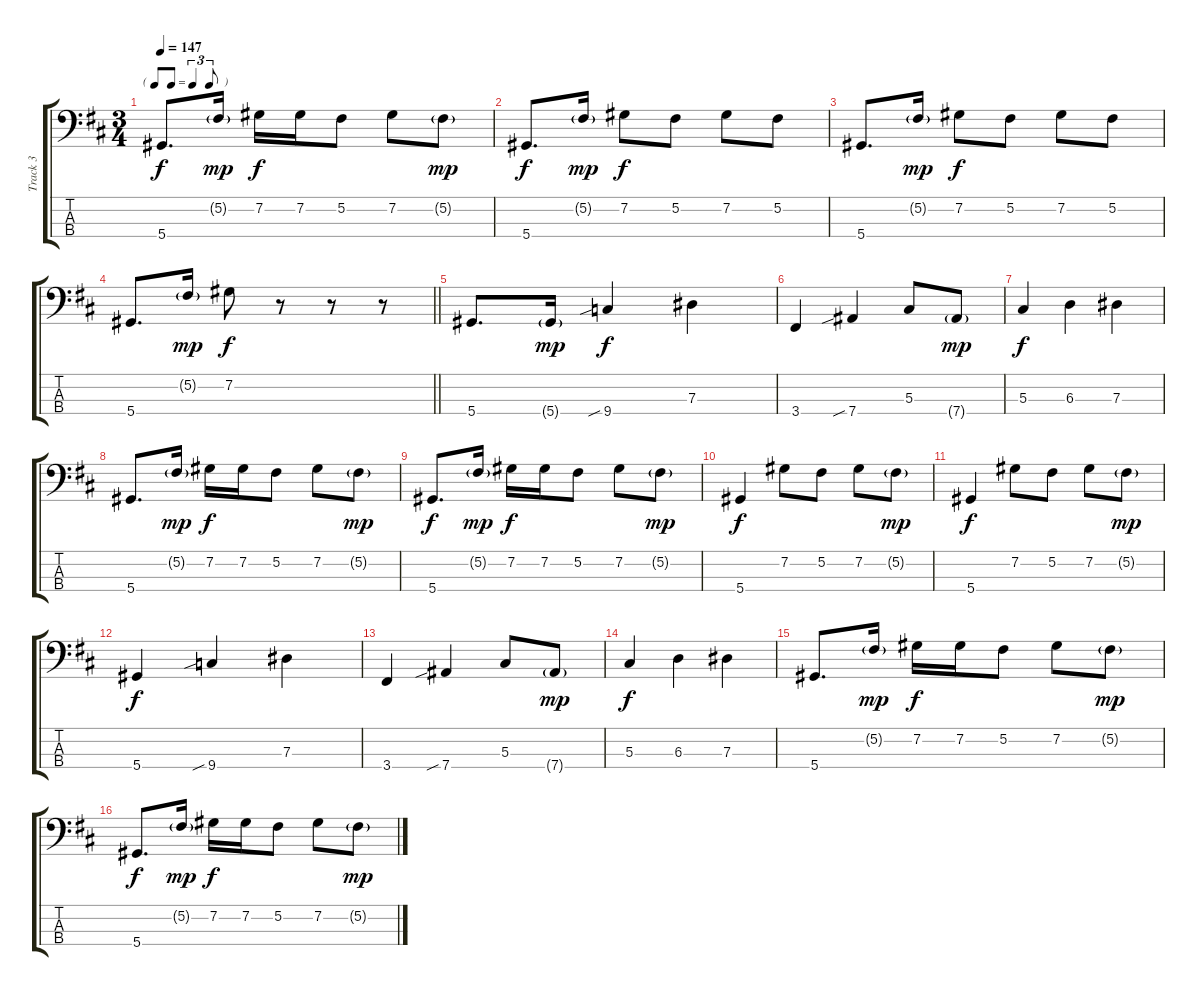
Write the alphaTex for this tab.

\track ("Track 3" "Track 3") {instrument electricbassfinger}
\staff {score tabs}
\tuning (Gb2 Db2 Ab1 Eb1) {hide}
\ts (3 4)
\tf triplet8th
\tempo 147
\clef f4
\ks d
5.4.8{d dy f} 5.2{g}.16{dy mp} 7.2.16{dy f} 7.2.16 5.2.8 7.2.8 5.2{g}.8{dy mp} |
5.4.8{d dy f} 5.2{g}.16{dy mp} 7.2.8{dy f} 5.2.8 7.2.8 5.2.8 |
5.4.8{d} 5.2{g}.16{dy mp} 7.2.8{dy f} 5.2.8 7.2.8 5.2.8 |
\barLineRight lightlight
5.4.8{d} 5.2{g}.16{dy mp} 7.2.8{dy f} r.8 r.8 r.8 |
5.4.8{d} 5.4{g}.16{dy mp} 9.4{sib}.4{dy f} 7.3.4 |
3.4.4 7.4{sib}.4 5.3.8 7.4{g}.8{dy mp} |
5.3.4{dy f} 6.3.4 7.3.4 |
5.4.8{d} 5.2{g}.16{dy mp} 7.2.16{dy f} 7.2.16 5.2.8 7.2.8 5.2{g}.8{dy mp} |
5.4.8{d dy f} 5.2{g}.16{dy mp} 7.2.16{dy f} 7.2.16 5.2.8 7.2.8 5.2{g}.8{dy mp} |
5.4.4{dy f} 7.2.8 5.2.8 7.2.8 5.2{g}.8{dy mp} |
5.4.4{dy f} 7.2.8 5.2.8 7.2.8 5.2{g}.8{dy mp} |
5.4.4{dy f} 9.4{sib}.4 7.3.4 |
3.4.4 7.4{sib}.4 5.3.8 7.4{g}.8{dy mp} |
5.3.4{dy f} 6.3.4 7.3.4 |
5.4.8{d} 5.2{g}.16{dy mp} 7.2.16{dy f} 7.2.16 5.2.8 7.2.8 5.2{g}.8{dy mp} |
5.4.8{d dy f} 5.2{g}.16{dy mp} 7.2.16{dy f} 7.2.16 5.2.8 7.2.8 5.2{g}.8{dy mp}
